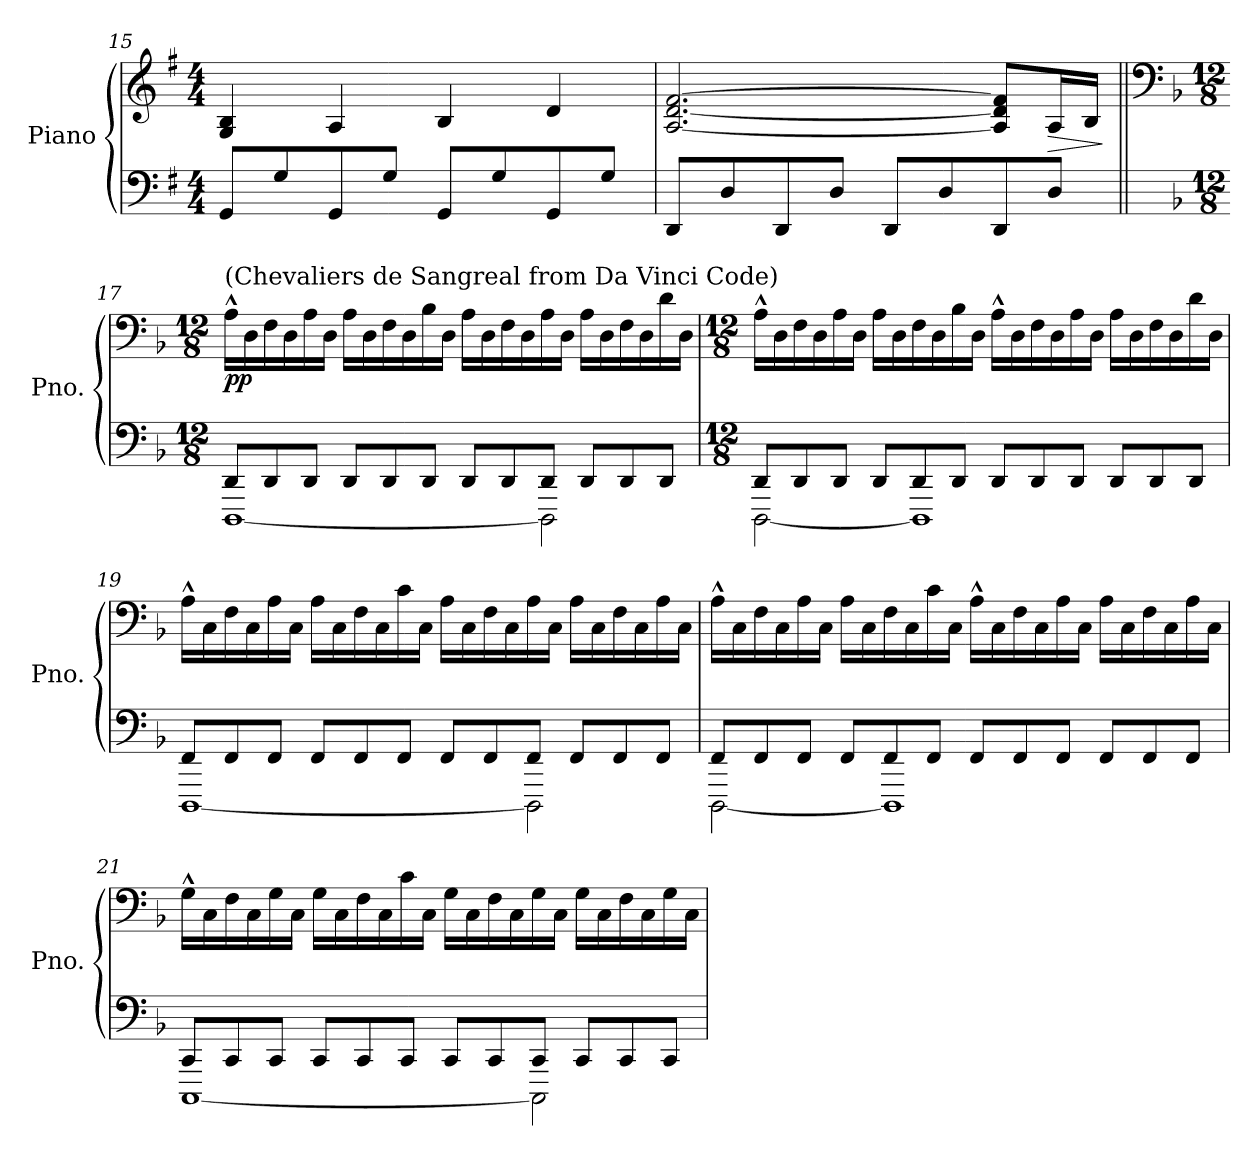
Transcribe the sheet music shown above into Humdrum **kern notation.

**kern	**kern	**dynam
*part1	*part1	*part1
*staff2	*staff1	*staff1/2
*I"Piano	*	*
*I'Pno.	*	*
*clefF4	*clefG2	*
*k[f#]	*k[f#]	*
*M4/4	*M4/4	*
=15	=15	=15
8GG/L	4G/ 4B/	.
8G/	.	.
8GG/	4A/	.
8G/J	.	.
8GG/L	4B/	.
8G/	.	.
8GG/	4d/	.
8G/J	.	.
=16	=16	=16
8DD/L	[2.A/ [2.d/ [2.f#/	.
8D/	.	.
8DD/	.	.
8D/J	.	.
8DD/L	.	.
8D/	.	.
8DD/	8A/] 8d/] 8f#/]L	.
!	!	!LO:HP:b
8D/J	16A/L	>
.	16B/JJ	.
.	.	]
!!LO:LB:g=z
=17||	=17||	=17||
*	*clefF4	*
*k[b-]	*k[b-]	*
*M12/8	*M12/8	*
*	*MM90	*
*^	*	*
!	!	!LO:TX:a:t=(Chevaliers de Sangreal from Da Vinci Code)	!
!	!	!	!LO:DY:b
8DD/L	[1DDD	16A^^\LL	pp
.	.	16D\	.
8DD/	.	16F\	.
.	.	16D\	.
8DD/J	.	16A\	.
.	.	16D\JJ	.
8DD/L	.	16A\LL	.
.	.	16D\	.
8DD/	.	16F\	.
.	.	16D\	.
8DD/J	.	16B-\	.
.	.	16D\JJ	.
8DD/L	.	16A\LL	.
.	.	16D\	.
8DD/	.	16F\	.
.	.	16D\	.
8DD/J	2DDD\]	16A\	.
.	.	16D\JJ	.
8DD/L	.	16A\LL	.
.	.	16D\	.
8DD/	.	16F\	.
.	.	16D\	.
8DD/J	.	16d\	.
.	.	16D\JJ	.
!!LO:LB:g=z
=18	=18	=18	=18
*M12/8	*	*M12/8	*
8DD/L	[2DDD\	16A^^\LL	.
.	.	16D\	.
8DD/	.	16F\	.
.	.	16D\	.
8DD/J	.	16A\	.
.	.	16D\JJ	.
8DD/L	.	16A\LL	.
.	.	16D\	.
8DD/	1DDD]	16F\	.
.	.	16D\	.
8DD/J	.	16B-\	.
.	.	16D\JJ	.
8DD/L	.	16A^^\LL	.
.	.	16D\	.
8DD/	.	16F\	.
.	.	16D\	.
8DD/J	.	16A\	.
.	.	16D\JJ	.
8DD/L	.	16A\LL	.
.	.	16D\	.
8DD/	.	16F\	.
.	.	16D\	.
8DD/J	.	16d\	.
.	.	16D\JJ	.
!!LO:LB:g=z
=19	=19	=19	=19
8FF/L	[1DDD	16A^^\LL	.
.	.	16C\	.
8FF/	.	16F\	.
.	.	16C\	.
8FF/J	.	16A\	.
.	.	16C\JJ	.
8FF/L	.	16A\LL	.
.	.	16C\	.
8FF/	.	16F\	.
.	.	16C\	.
8FF/J	.	16c\	.
.	.	16C\JJ	.
8FF/L	.	16A\LL	.
.	.	16C\	.
8FF/	.	16F\	.
.	.	16C\	.
8FF/J	2DDD\]	16A\	.
.	.	16C\JJ	.
8FF/L	.	16A\LL	.
.	.	16C\	.
8FF/	.	16F\	.
.	.	16C\	.
8FF/J	.	16A\	.
.	.	16C\JJ	.
!!LO:PB:g=z
=20	=20	=20	=20
8FF/L	[2DDD\	16A^^\LL	.
.	.	16C\	.
8FF/	.	16F\	.
.	.	16C\	.
8FF/J	.	16A\	.
.	.	16C\JJ	.
8FF/L	.	16A\LL	.
.	.	16C\	.
8FF/	1DDD]	16F\	.
.	.	16C\	.
8FF/J	.	16c\	.
.	.	16C\JJ	.
8FF/L	.	16A^^\LL	.
.	.	16C\	.
8FF/	.	16F\	.
.	.	16C\	.
8FF/J	.	16A\	.
.	.	16C\JJ	.
8FF/L	.	16A\LL	.
.	.	16C\	.
8FF/	.	16F\	.
.	.	16C\	.
8FF/J	.	16A\	.
.	.	16C\JJ	.
!!LO:LB:g=z
=21	=21	=21	=21
8CC/L	[1CCC	16G^^\LL	.
.	.	16C\	.
8CC/	.	16F\	.
.	.	16C\	.
8CC/J	.	16G\	.
.	.	16C\JJ	.
8CC/L	.	16G\LL	.
.	.	16C\	.
8CC/	.	16F\	.
.	.	16C\	.
8CC/J	.	16c\	.
.	.	16C\JJ	.
8CC/L	.	16G\LL	.
.	.	16C\	.
8CC/	.	16F\	.
.	.	16C\	.
8CC/J	2CCC\]	16G\	.
.	.	16C\JJ	.
8CC/L	.	16G\LL	.
.	.	16C\	.
8CC/	.	16F\	.
.	.	16C\	.
8CC/J	.	16G\	.
.	.	16C\JJ	.
*v	*v	*	*
=	=	=
*-	*-	*-
